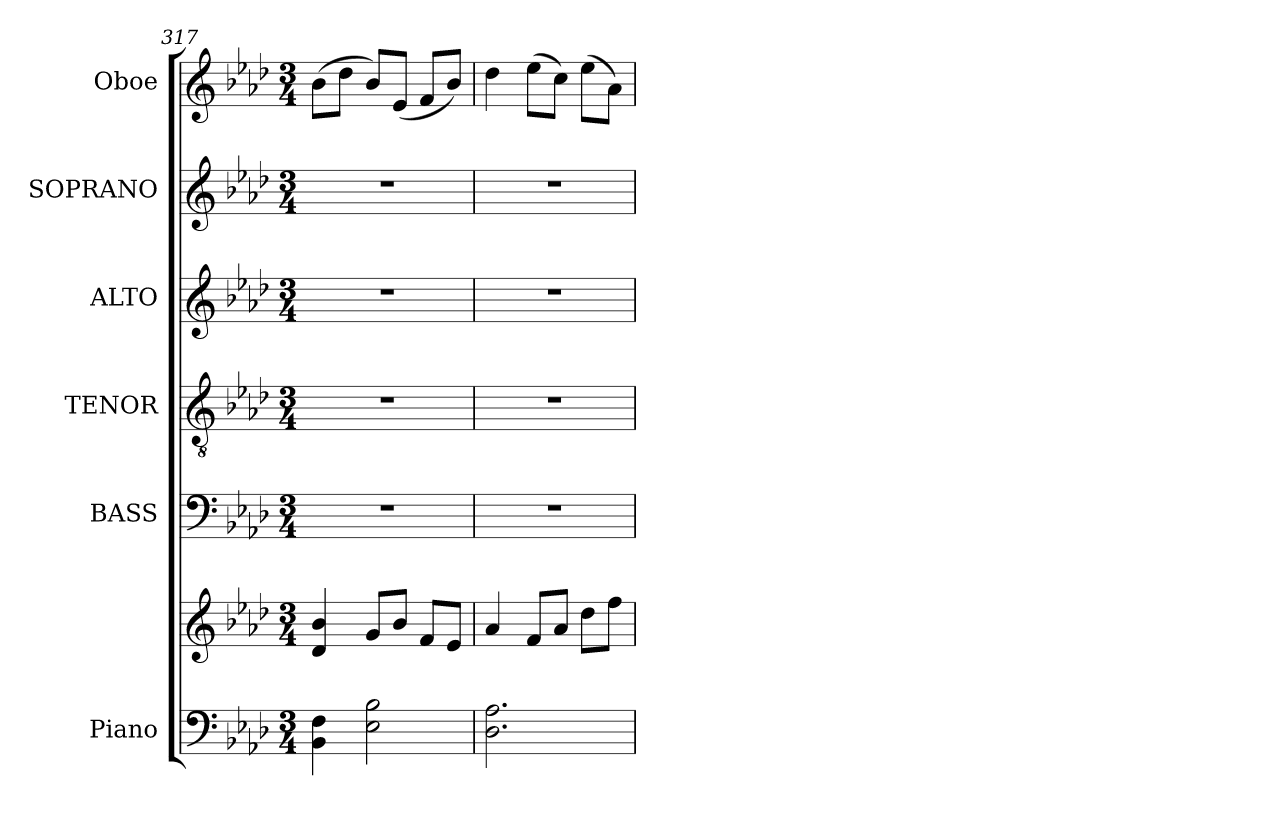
**kern	**kern	**kern	**kern	**kern	**kern	**kern
*part6	*part6	*part5	*part4	*part3	*part2	*part1
*staff7	*staff6	*staff5	*staff4	*staff3	*staff2	*staff1
*I"Piano	*	*I"BASS	*I"TENOR	*I"ALTO	*I"SOPRANO	*I"Oboe
*I'Pno.	*	*I'B.	*I'T.	*I'A.	*I'S.	*I'Ob.
!!LO:PB:g=z
*clefF4	*clefG2	*clefF4	*clefGv2	*clefG2	*clefG2	*clefG2
*	*	*	*ITrd7c12	*	*	*
*k[b-e-a-d-]	*k[b-e-a-d-]	*k[b-e-a-d-]	*k[b-e-a-d-]	*k[b-e-a-d-]	*k[b-e-a-d-]	*k[b-e-a-d-]
*A-:	*A-:	*A-:	*A-:	*A-:	*A-:	*A-:
*M3/4	*M3/4	*M3/4	*M3/4	*M3/4	*M3/4	*M3/4
=317	=317	=317	=317	=317	=317	=317
!	!	!LO:N:vis=1	!LO:N:vis=1	!LO:N:vis=1	!LO:N:vis=1	!
4BB-i\ 4Fi	4d-i/ 4b-i	2.r	2.r	2.r	2.r	(8b-i\L
.	.	.	.	.	.	8dd-i\J
2E-i\ 2B-i	8gi/L	.	.	.	.	8b-i/L)
.	8b-i/J	.	.	.	.	(8e-i/J
.	8fi/L	.	.	.	.	8fi/L
.	8e-i/J	.	.	.	.	8b-i/J)
=318	=318	=318	=318	=318	=318	=318
!	!	!LO:N:vis=1	!LO:N:vis=1	!LO:N:vis=1	!LO:N:vis=1	!
2.D-i\ 2.A-i	4a-i/	2.r	2.r	2.r	2.r	4dd-i\
.	8fi/L	.	.	.	.	(8ee-i\L
.	8a-i/J	.	.	.	.	8cci\J)
.	8dd-i\L	.	.	.	.	(8ee-i\L
.	8ffi\J	.	.	.	.	8a-i\J)
=	=	=	=	=	=	=
*-	*-	*-	*-	*-	*-	*-
